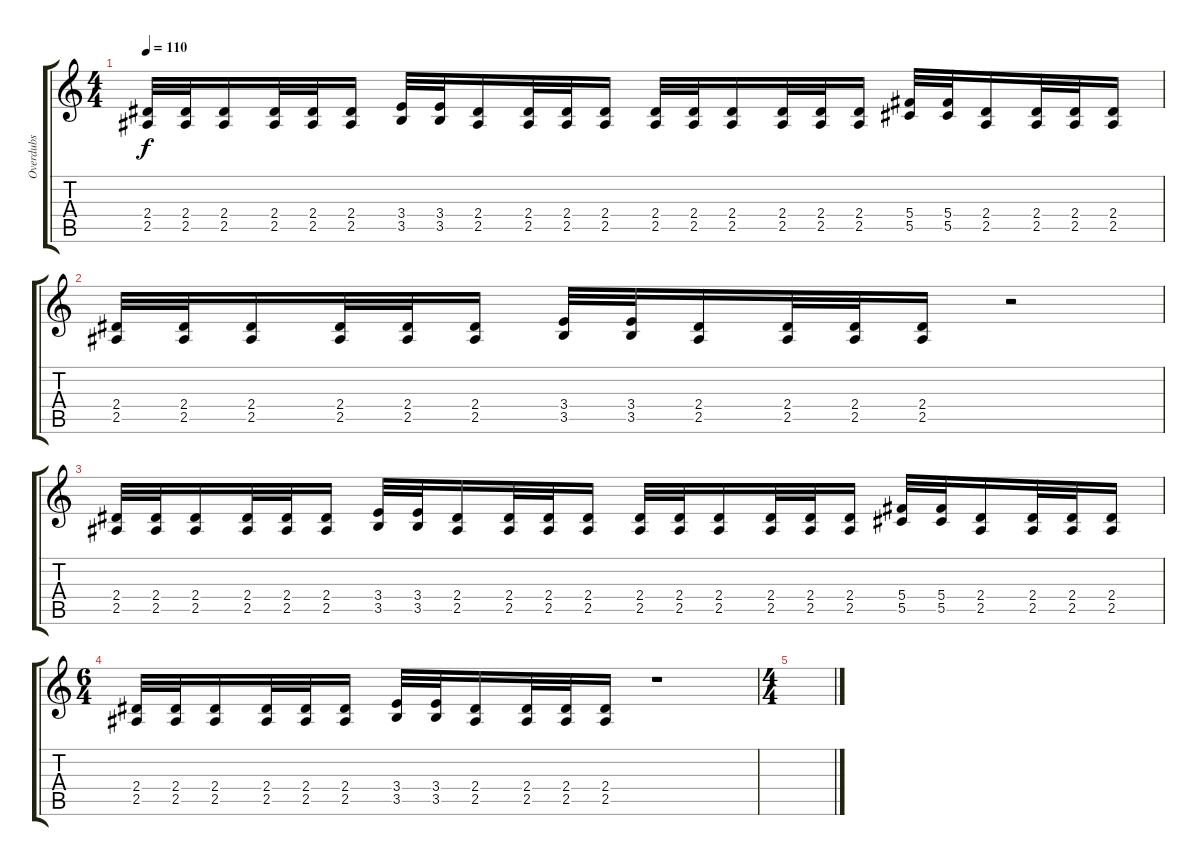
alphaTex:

\track ("Overdubs" "Overdubs") {instrument distortionguitar}
\staff {score tabs}
\tuning (Eb4 Bb3 Gb3 Db3 Ab2 Db2) {hide}
\ts (4 4)
\tempo 110
\clef g2
\ks c
(2.4 2.5).32{dy f instrument distortionguitar} (2.4 2.5).32 (2.4 2.5).16 (2.4 2.5).32 (2.4 2.5).32 (2.4 2.5).16 (3.4 3.5).32 (3.4 3.5).32 (2.4 2.5).16 (2.4 2.5).32 (2.4 2.5).32 (2.4 2.5).16 (2.4 2.5).32 (2.4 2.5).32 (2.4 2.5).16 (2.4 2.5).32 (2.4 2.5).32 (2.4 2.5).16 (5.4 5.5).32 (5.4 5.5).32 (2.4 2.5).16 (2.4 2.5).32 (2.4 2.5).32 (2.4 2.5).16 |
(2.4 2.5).32 (2.4 2.5).32 (2.4 2.5).16 (2.4 2.5).32 (2.4 2.5).32 (2.4 2.5).16 (3.4 3.5).32 (3.4 3.5).32 (2.4 2.5).16 (2.4 2.5).32 (2.4 2.5).32 (2.4 2.5).16 r.2 |
(2.4 2.5).32 (2.4 2.5).32 (2.4 2.5).16 (2.4 2.5).32 (2.4 2.5).32 (2.4 2.5).16 (3.4 3.5).32 (3.4 3.5).32 (2.4 2.5).16 (2.4 2.5).32 (2.4 2.5).32 (2.4 2.5).16 (2.4 2.5).32 (2.4 2.5).32 (2.4 2.5).16 (2.4 2.5).32 (2.4 2.5).32 (2.4 2.5).16 (5.4 5.5).32 (5.4 5.5).32 (2.4 2.5).16 (2.4 2.5).32 (2.4 2.5).32 (2.4 2.5).16 |
\ts (6 4)
(2.4 2.5).32 (2.4 2.5).32 (2.4 2.5).16 (2.4 2.5).32 (2.4 2.5).32 (2.4 2.5).16 (3.4 3.5).32 (3.4 3.5).32 (2.4 2.5).16 (2.4 2.5).32 (2.4 2.5).32 (2.4 2.5).16 r.1 |
\ts (4 4)
